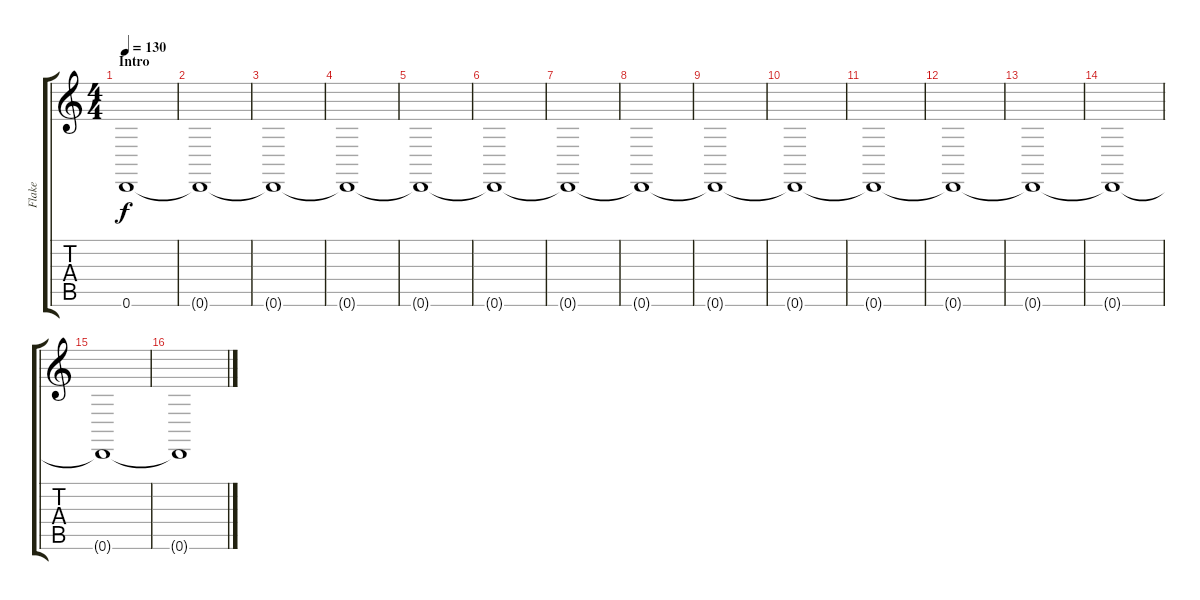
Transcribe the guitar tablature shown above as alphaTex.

\track ("Flake" "Flake") {instrument pad2warm}
\staff {score tabs}
\tuning (E4 B3 G3 D3 A2 D2) {hide}
\ts (4 4)
\section ("" "Intro")
\tempo 130
\clef g2
\ks c
0.6.1{dy f instrument pad2warm} |
0.6{t}.1 |
0.6{t}.1 |
0.6{t}.1 |
0.6{t}.1 |
0.6{t}.1 |
0.6{t}.1 |
0.6{t}.1 |
0.6{t}.1 |
0.6{t}.1 |
0.6{t}.1 |
0.6{t}.1 |
0.6{t}.1 |
0.6{t}.1 |
0.6{t}.1 |
0.6{t}.1
